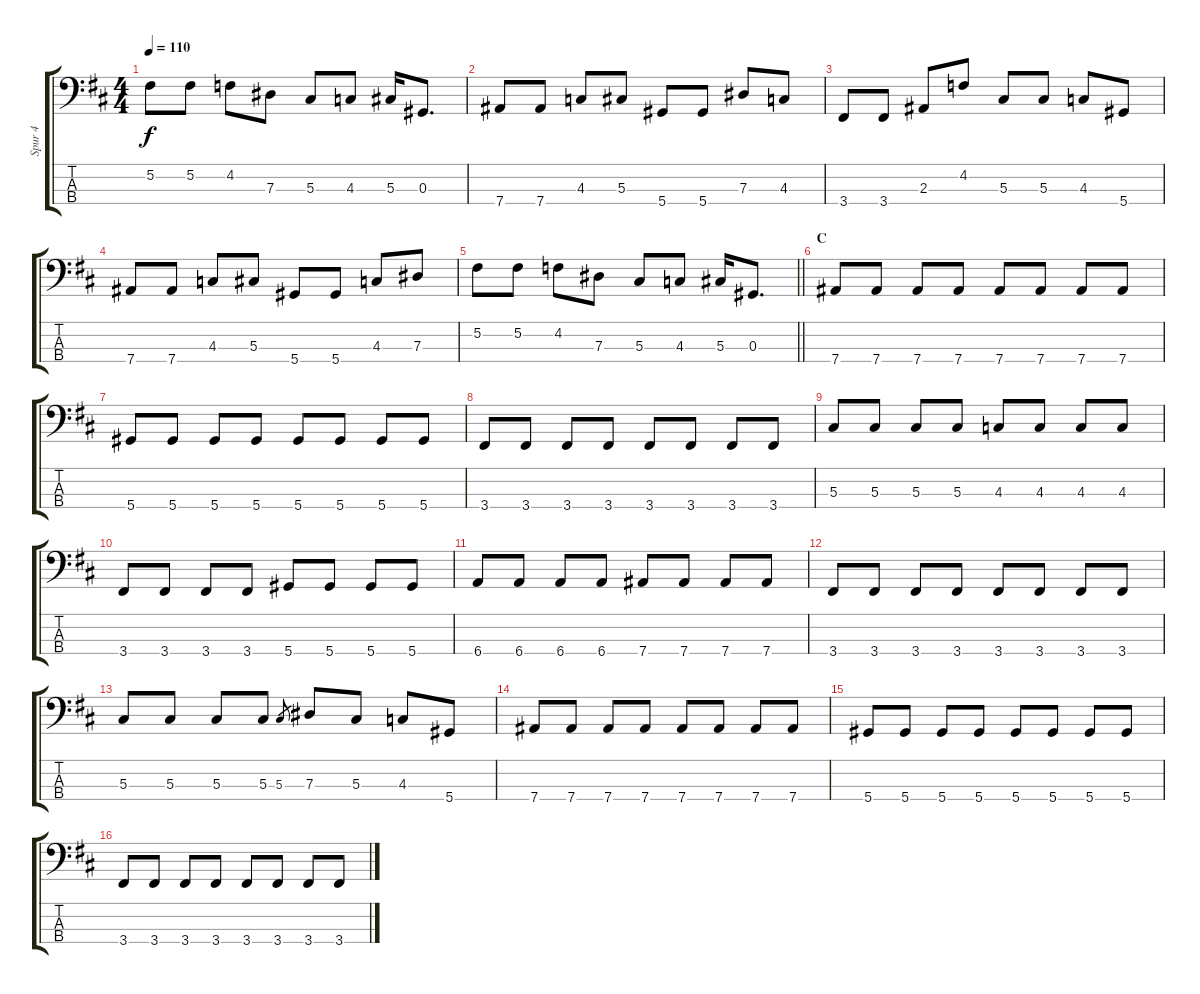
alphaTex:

\track ("Spur 4" "Spur 4") {instrument electricbassfinger}
\staff {score tabs}
\tuning (Gb2 Db2 Ab1 Eb1) {hide}
\ts (4 4)
\tempo 110
\clef f4
\ks d
5.2.8{dy f} 5.2.8 4.2.8 7.3.8 5.3.8 4.3.8 5.3.16 0.3.8{d} |
7.4.8 7.4.8 4.3.8 5.3.8 5.4.8 5.4.8 7.3.8 4.3.8 |
3.4.8 3.4.8 2.3.8 4.2.8 5.3.8 5.3.8 4.3.8 5.4.8 |
7.4.8 7.4.8 4.3.8 5.3.8 5.4.8 5.4.8 4.3.8 7.3.8 |
\barLineRight lightlight
5.2.8 5.2.8 4.2.8 7.3.8 5.3.8 4.3.8 5.3.16 0.3.8{d} |
\section ("" "C")
7.4.8 7.4.8 7.4.8 7.4.8 7.4.8 7.4.8 7.4.8 7.4.8 |
5.4.8 5.4.8 5.4.8 5.4.8 5.4.8 5.4.8 5.4.8 5.4.8 |
3.4.8 3.4.8 3.4.8 3.4.8 3.4.8 3.4.8 3.4.8 3.4.8 |
5.3.8 5.3.8 5.3.8 5.3.8 4.3.8 4.3.8 4.3.8 4.3.8 |
3.4.8 3.4.8 3.4.8 3.4.8 5.4.8 5.4.8 5.4.8 5.4.8 |
6.4.8 6.4.8 6.4.8 6.4.8 7.4.8 7.4.8 7.4.8 7.4.8 |
3.4.8 3.4.8 3.4.8 3.4.8 3.4.8 3.4.8 3.4.8 3.4.8 |
5.3.8 5.3.8 5.3.8 5.3.8 5.3.8{gr} 7.3.8 5.3.8 4.3.8 5.4.8 |
7.4.8 7.4.8 7.4.8 7.4.8 7.4.8 7.4.8 7.4.8 7.4.8 |
5.4.8 5.4.8 5.4.8 5.4.8 5.4.8 5.4.8 5.4.8 5.4.8 |
3.4.8 3.4.8 3.4.8 3.4.8 3.4.8 3.4.8 3.4.8 3.4.8
